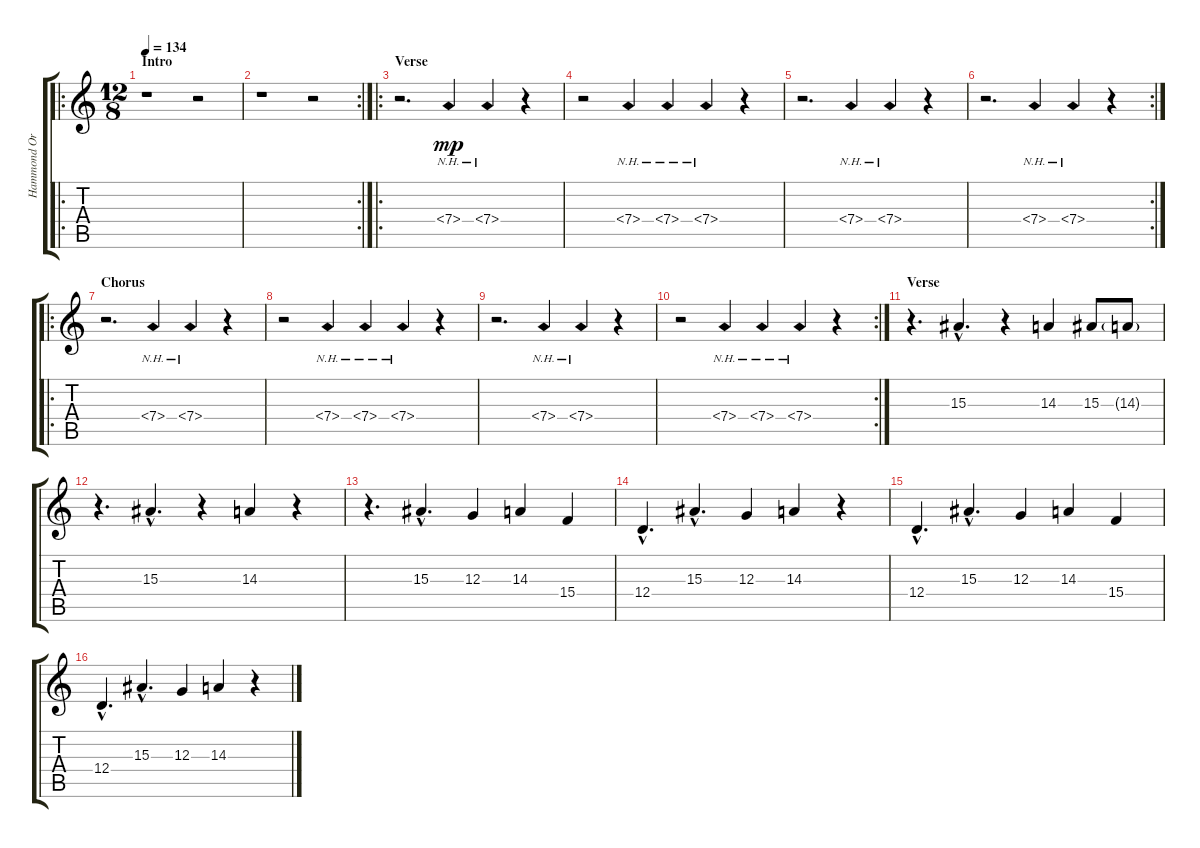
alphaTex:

\track ("Hammond Organ" "Hammond Or") {instrument drawbarorgan}
\staff {score tabs}
\tuning (E4 B3 G3 D3 A2 D2) {hide}
\ro
\ts (12 8)
\section ("" "Intro")
\tempo 134
\clef g2
\ks c
r.1{dy mp instrument drawbarorgan} r.2 |
\rc 2
r.1 r.2 |
\ro
\section ("" "Verse")
r.2{d} 7.4{nh}.4 7.4{nh}.4 r.4 |
r.2 7.4{nh}.4 7.4{nh}.4 7.4{nh}.4 r.4 |
r.2{d} 7.4{nh}.4 7.4{nh}.4 r.4 |
\rc 2
r.2{d} 7.4{nh}.4 7.4{nh}.4 r.4 |
\ro
\section ("" "Chorus")
r.2{d} 7.4{nh}.4 7.4{nh}.4 r.4 |
r.2 7.4{nh}.4 7.4{nh}.4 7.4{nh}.4 r.4 |
r.2{d} 7.4{nh}.4 7.4{nh}.4 r.4 |
\rc 2
r.2 7.4{nh}.4 7.4{nh}.4 7.4{nh}.4 r.4 |
\section ("" "Verse")
r.4{d} 15.3{hac}.4{d} r.4 14.3.4 15.3.8 14.3{g}.8 |
r.4{d} 15.3{hac}.4{d} r.4 14.3.4 r.4 |
r.4{d} 15.3{hac}.4{d} 12.3.4 14.3.4 15.4.4 |
12.4{hac}.4{d} 15.3{hac}.4{d} 12.3.4 14.3.4 r.4 |
12.4{hac}.4{d} 15.3{hac}.4{d} 12.3.4 14.3.4 15.4.4 |
12.4{hac}.4{d} 15.3{hac}.4{d} 12.3.4 14.3.4 r.4
